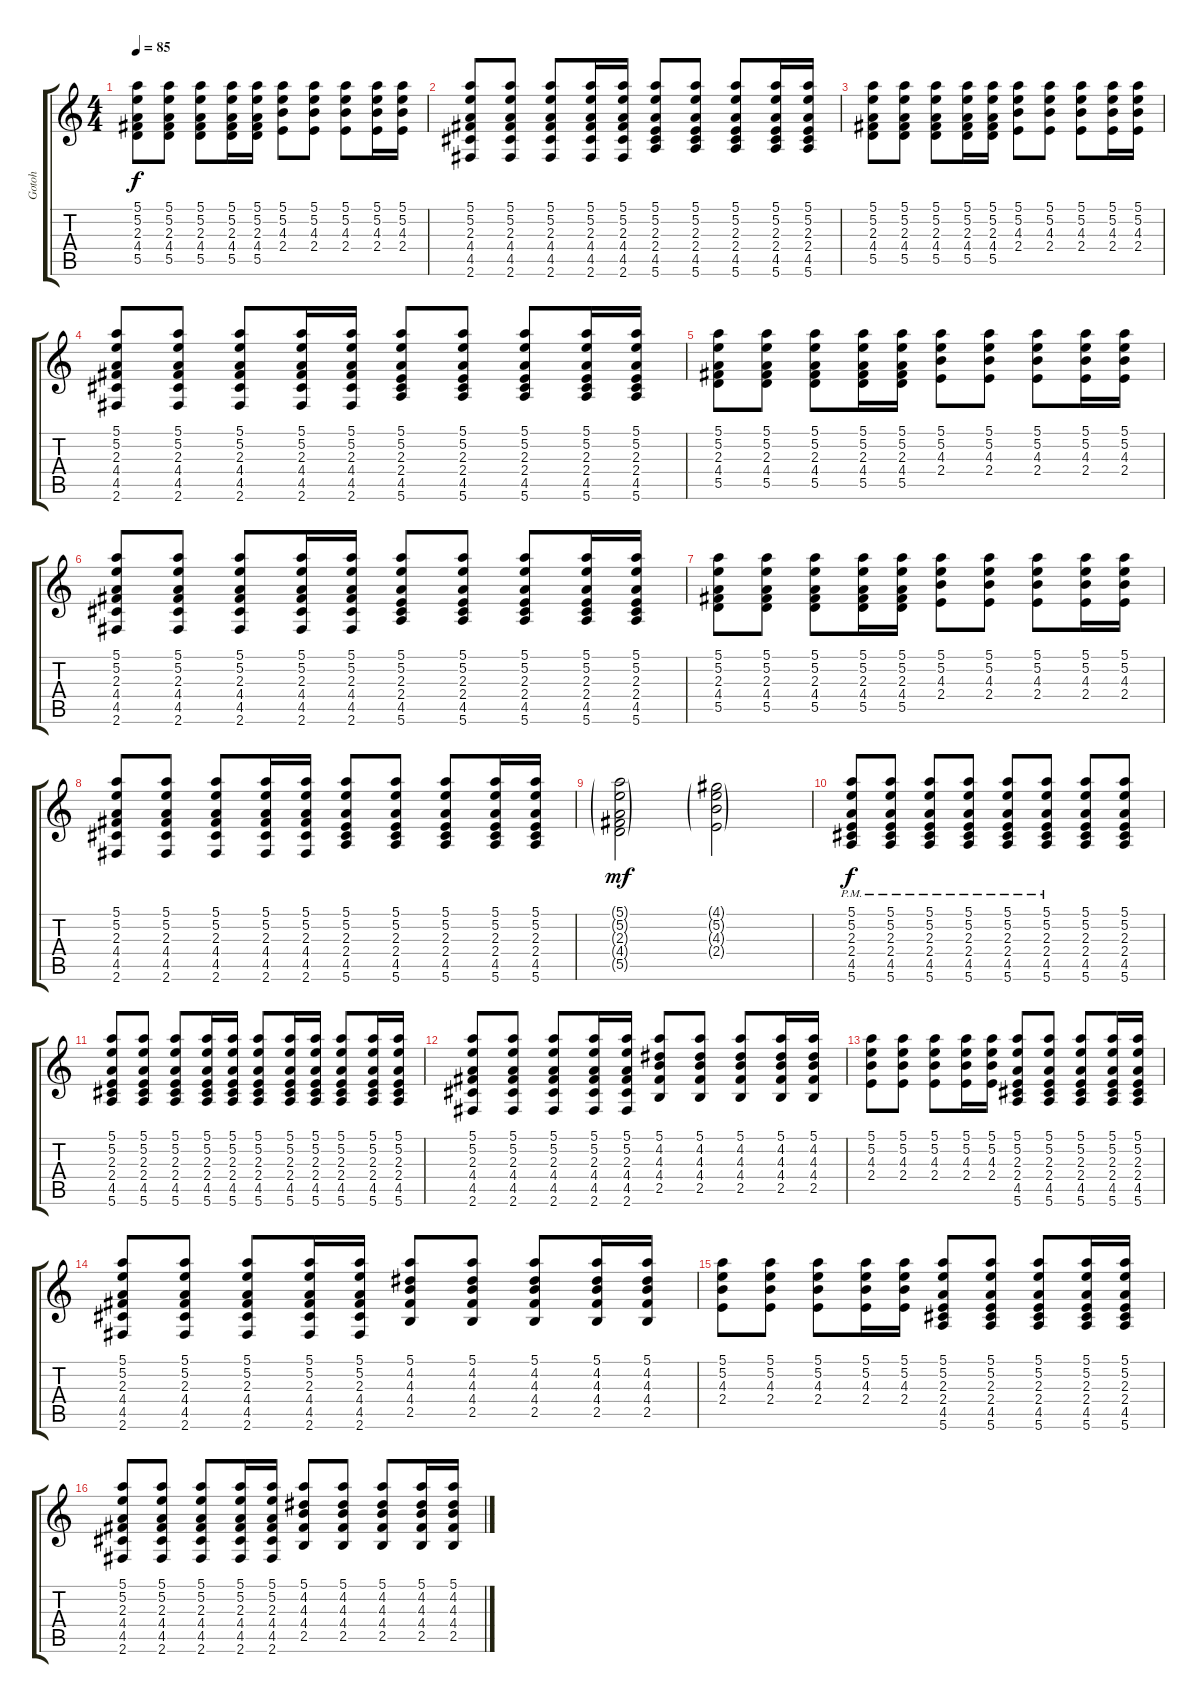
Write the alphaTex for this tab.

\track ("Gotoh" "Gotoh") {instrument electricguitarclean}
\staff {score tabs}
\tuning (E4 B3 G3 D3 A2 E2) {hide}
\ts (4 4)
\tempo 85
\clef g2
\ks c
(5.1 5.2 2.3 4.4 5.5).8{dy f} (5.1 5.2 2.3 4.4 5.5).8 (5.1 5.2 2.3 4.4 5.5).8 (5.1 5.2 2.3 4.4 5.5).16 (5.1 5.2 2.3 4.4 5.5).16 (5.1 5.2 4.3 2.4).8 (5.1 5.2 4.3 2.4).8 (5.1 5.2 4.3 2.4).8 (5.1 5.2 4.3 2.4).16 (5.1 5.2 4.3 2.4).16 |
(5.1 5.2 2.3 4.4 4.5 2.6).8 (5.1 5.2 2.3 4.4 4.5 2.6).8 (5.1 5.2 2.3 4.4 4.5 2.6).8 (5.1 5.2 2.3 4.4 4.5 2.6).16 (5.1 5.2 2.3 4.4 4.5 2.6).16 (5.1 5.2 2.3 2.4 4.5 5.6).8 (5.1 5.2 2.3 2.4 4.5 5.6).8 (5.1 5.2 2.3 2.4 4.5 5.6).8 (5.1 5.2 2.3 2.4 4.5 5.6).16 (5.1 5.2 2.3 2.4 4.5 5.6).16 |
(5.1 5.2 2.3 4.4 5.5).8 (5.1 5.2 2.3 4.4 5.5).8 (5.1 5.2 2.3 4.4 5.5).8 (5.1 5.2 2.3 4.4 5.5).16 (5.1 5.2 2.3 4.4 5.5).16 (5.1 5.2 4.3 2.4).8 (5.1 5.2 4.3 2.4).8 (5.1 5.2 4.3 2.4).8 (5.1 5.2 4.3 2.4).16 (5.1 5.2 4.3 2.4).16 |
(5.1 5.2 2.3 4.4 4.5 2.6).8 (5.1 5.2 2.3 4.4 4.5 2.6).8 (5.1 5.2 2.3 4.4 4.5 2.6).8 (5.1 5.2 2.3 4.4 4.5 2.6).16 (5.1 5.2 2.3 4.4 4.5 2.6).16 (5.1 5.2 2.3 2.4 4.5 5.6).8 (5.1 5.2 2.3 2.4 4.5 5.6).8 (5.1 5.2 2.3 2.4 4.5 5.6).8 (5.1 5.2 2.3 2.4 4.5 5.6).16 (5.1 5.2 2.3 2.4 4.5 5.6).16 |
(5.1 5.2 2.3 4.4 5.5).8 (5.1 5.2 2.3 4.4 5.5).8 (5.1 5.2 2.3 4.4 5.5).8 (5.1 5.2 2.3 4.4 5.5).16 (5.1 5.2 2.3 4.4 5.5).16 (5.1 5.2 4.3 2.4).8 (5.1 5.2 4.3 2.4).8 (5.1 5.2 4.3 2.4).8 (5.1 5.2 4.3 2.4).16 (5.1 5.2 4.3 2.4).16 |
(5.1 5.2 2.3 4.4 4.5 2.6).8 (5.1 5.2 2.3 4.4 4.5 2.6).8 (5.1 5.2 2.3 4.4 4.5 2.6).8 (5.1 5.2 2.3 4.4 4.5 2.6).16 (5.1 5.2 2.3 4.4 4.5 2.6).16 (5.1 5.2 2.3 2.4 4.5 5.6).8 (5.1 5.2 2.3 2.4 4.5 5.6).8 (5.1 5.2 2.3 2.4 4.5 5.6).8 (5.1 5.2 2.3 2.4 4.5 5.6).16 (5.1 5.2 2.3 2.4 4.5 5.6).16 |
(5.1 5.2 2.3 4.4 5.5).8 (5.1 5.2 2.3 4.4 5.5).8 (5.1 5.2 2.3 4.4 5.5).8 (5.1 5.2 2.3 4.4 5.5).16 (5.1 5.2 2.3 4.4 5.5).16 (5.1 5.2 4.3 2.4).8 (5.1 5.2 4.3 2.4).8 (5.1 5.2 4.3 2.4).8 (5.1 5.2 4.3 2.4).16 (5.1 5.2 4.3 2.4).16 |
(5.1 5.2 2.3 4.4 4.5 2.6).8 (5.1 5.2 2.3 4.4 4.5 2.6).8 (5.1 5.2 2.3 4.4 4.5 2.6).8 (5.1 5.2 2.3 4.4 4.5 2.6).16 (5.1 5.2 2.3 4.4 4.5 2.6).16 (5.1 5.2 2.3 2.4 4.5 5.6).8 (5.1 5.2 2.3 2.4 4.5 5.6).8 (5.1 5.2 2.3 2.4 4.5 5.6).8 (5.1 5.2 2.3 2.4 4.5 5.6).16 (5.1 5.2 2.3 2.4 4.5 5.6).16 |
(5.1{g} 5.2{g} 2.3{g} 4.4{g} 5.5{g}).2{dy mf} (4.1{g} 5.2{g} 4.3{g} 2.4{g}).2 |
(5.1{pm} 5.2{pm} 2.3{pm} 2.4{pm} 4.5{pm} 5.6{pm}).8{dy f} (5.1{pm} 5.2{pm} 2.3{pm} 2.4{pm} 4.5{pm} 5.6{pm}).8 (5.1{pm} 5.2{pm} 2.3{pm} 2.4{pm} 4.5{pm} 5.6{pm}).8 (5.1{pm} 5.2{pm} 2.3{pm} 2.4{pm} 4.5{pm} 5.6{pm}).8 (5.1{pm} 5.2{pm} 2.3{pm} 2.4{pm} 4.5{pm} 5.6{pm}).8 (5.1{pm} 5.2{pm} 2.3{pm} 2.4{pm} 4.5{pm} 5.6{pm}).8 (5.1 5.2 2.3 2.4 4.5 5.6).8 (5.1 5.2 2.3 2.4 4.5 5.6).8 |
(5.1 5.2 2.3 2.4 4.5 5.6).8 (5.1 5.2 2.3 2.4 4.5 5.6).8 (5.1 5.2 2.3 2.4 4.5 5.6).8 (5.1 5.2 2.3 2.4 4.5 5.6).16 (5.1 5.2 2.3 2.4 4.5 5.6).16 (5.1 5.2 2.3 2.4 4.5 5.6).8 (5.1 5.2 2.3 2.4 4.5 5.6).16 (5.1 5.2 2.3 2.4 4.5 5.6).16 (5.1 5.2 2.3 2.4 4.5 5.6).8 (5.1 5.2 2.3 2.4 4.5 5.6).16 (5.1 5.2 2.3 2.4 4.5 5.6).16 |
(5.1 5.2 2.3 4.4 4.5 2.6).8 (5.1 5.2 2.3 4.4 4.5 2.6).8 (5.1 5.2 2.3 4.4 4.5 2.6).8 (5.1 5.2 2.3 4.4 4.5 2.6).16 (5.1 5.2 2.3 4.4 4.5 2.6).16 (5.1 4.2 4.3 4.4 2.5).8 (5.1 4.2 4.3 4.4 2.5).8 (5.1 4.2 4.3 4.4 2.5).8 (5.1 4.2 4.3 4.4 2.5).16 (5.1 4.2 4.3 4.4 2.5).16 |
(5.1 5.2 4.3 2.4).8 (5.1 5.2 4.3 2.4).8 (5.1 5.2 4.3 2.4).8 (5.1 5.2 4.3 2.4).16 (5.1 5.2 4.3 2.4).16 (5.1 5.2 2.3 2.4 4.5 5.6).8 (5.1 5.2 2.3 2.4 4.5 5.6).8 (5.1 5.2 2.3 2.4 4.5 5.6).8 (5.1 5.2 2.3 2.4 4.5 5.6).16 (5.1 5.2 2.3 2.4 4.5 5.6).16 |
(5.1 5.2 2.3 4.4 4.5 2.6).8 (5.1 5.2 2.3 4.4 4.5 2.6).8 (5.1 5.2 2.3 4.4 4.5 2.6).8 (5.1 5.2 2.3 4.4 4.5 2.6).16 (5.1 5.2 2.3 4.4 4.5 2.6).16 (5.1 4.2 4.3 4.4 2.5).8 (5.1 4.2 4.3 4.4 2.5).8 (5.1 4.2 4.3 4.4 2.5).8 (5.1 4.2 4.3 4.4 2.5).16 (5.1 4.2 4.3 4.4 2.5).16 |
(5.1 5.2 4.3 2.4).8 (5.1 5.2 4.3 2.4).8 (5.1 5.2 4.3 2.4).8 (5.1 5.2 4.3 2.4).16 (5.1 5.2 4.3 2.4).16 (5.1 5.2 2.3 2.4 4.5 5.6).8 (5.1 5.2 2.3 2.4 4.5 5.6).8 (5.1 5.2 2.3 2.4 4.5 5.6).8 (5.1 5.2 2.3 2.4 4.5 5.6).16 (5.1 5.2 2.3 2.4 4.5 5.6).16 |
(5.1 5.2 2.3 4.4 4.5 2.6).8 (5.1 5.2 2.3 4.4 4.5 2.6).8 (5.1 5.2 2.3 4.4 4.5 2.6).8 (5.1 5.2 2.3 4.4 4.5 2.6).16 (5.1 5.2 2.3 4.4 4.5 2.6).16 (5.1 4.2 4.3 4.4 2.5).8 (5.1 4.2 4.3 4.4 2.5).8 (5.1 4.2 4.3 4.4 2.5).8 (5.1 4.2 4.3 4.4 2.5).16 (5.1 4.2 4.3 4.4 2.5).16
